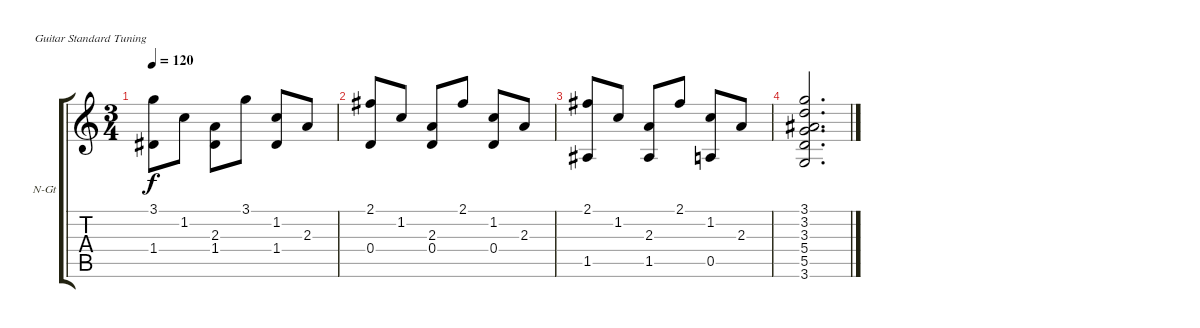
\bracketExtendMode groupsimilarinstruments
\firstSystemTrackNameOrientation horizontal
\otherSystemsTrackNameOrientation horizontal
\track ("Pista 1" "N-Gt") {instrument acousticguitarnylon}
\staff {score tabs}
\tuning (E4 B3 G3 D3 A2 E2)
\ts (3 4)
\tempo 120
\clef g2
\ks c
(3.1 1.4).8{dy f} 1.2.8 (2.3 1.4).8 3.1.8 (1.2 1.4).8 2.3.8 |
(2.1 0.4).8 1.2.8 (2.3 0.4).8 2.1.8 (1.2 0.4).8 2.3.8 |
(2.1 1.5).8 1.2.8 (2.3 1.5).8 2.1.8 (1.2 0.5).8 2.3.8 |
(3.1 3.2 3.3 5.4 5.5 3.6).2{d}
